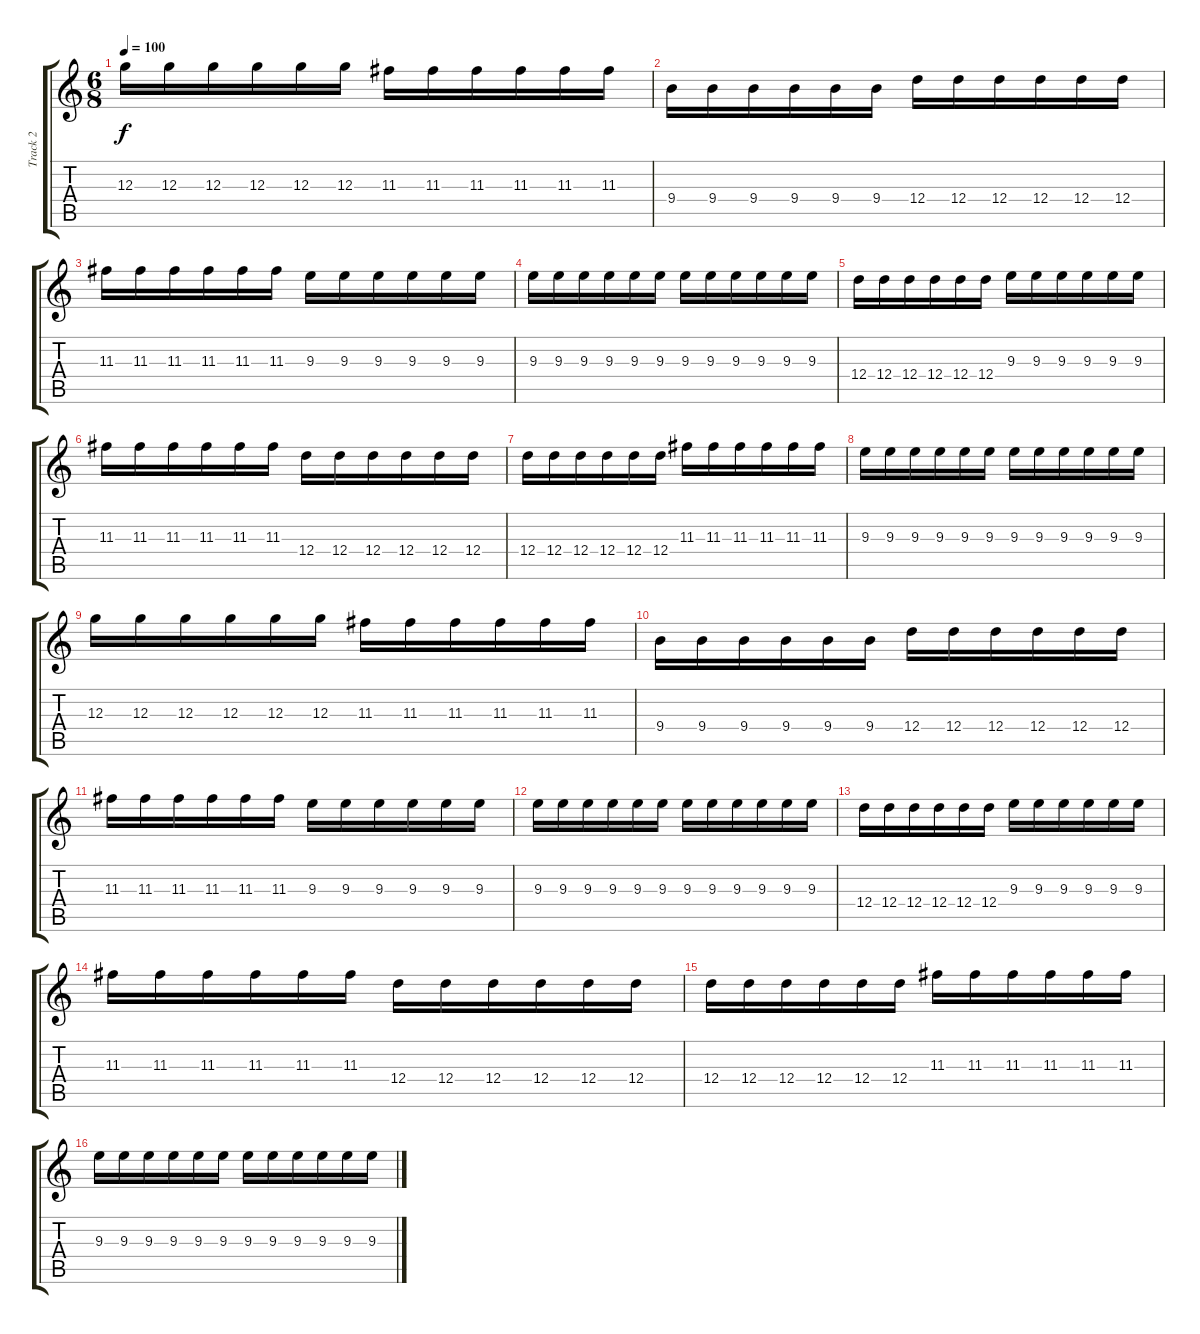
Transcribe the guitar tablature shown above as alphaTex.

\track ("Track 2" "Track 2") {instrument overdrivenguitar}
\staff {score tabs}
\tuning (E4 B3 G3 D3 A2 E2) {hide}
\ts (6 8)
\tempo 100
\clef g2
\ks c
12.3.16{dy f} 12.3.16 12.3.16 12.3.16 12.3.16 12.3.16 11.3.16 11.3.16 11.3.16 11.3.16 11.3.16 11.3.16 |
9.4.16 9.4.16 9.4.16 9.4.16 9.4.16 9.4.16 12.4.16 12.4.16 12.4.16 12.4.16 12.4.16 12.4.16 |
11.3.16 11.3.16 11.3.16 11.3.16 11.3.16 11.3.16 9.3.16 9.3.16 9.3.16 9.3.16 9.3.16 9.3.16 |
9.3.16 9.3.16 9.3.16 9.3.16 9.3.16 9.3.16 9.3.16 9.3.16 9.3.16 9.3.16 9.3.16 9.3.16 |
12.4.16 12.4.16 12.4.16 12.4.16 12.4.16 12.4.16 9.3.16 9.3.16 9.3.16 9.3.16 9.3.16 9.3.16 |
11.3.16 11.3.16 11.3.16 11.3.16 11.3.16 11.3.16 12.4.16 12.4.16 12.4.16 12.4.16 12.4.16 12.4.16 |
12.4.16 12.4.16 12.4.16 12.4.16 12.4.16 12.4.16 11.3.16 11.3.16 11.3.16 11.3.16 11.3.16 11.3.16 |
9.3.16 9.3.16 9.3.16 9.3.16 9.3.16 9.3.16 9.3.16 9.3.16 9.3.16 9.3.16 9.3.16 9.3.16 |
12.3.16 12.3.16 12.3.16 12.3.16 12.3.16 12.3.16 11.3.16 11.3.16 11.3.16 11.3.16 11.3.16 11.3.16 |
9.4.16 9.4.16 9.4.16 9.4.16 9.4.16 9.4.16 12.4.16 12.4.16 12.4.16 12.4.16 12.4.16 12.4.16 |
11.3.16 11.3.16 11.3.16 11.3.16 11.3.16 11.3.16 9.3.16 9.3.16 9.3.16 9.3.16 9.3.16 9.3.16 |
9.3.16 9.3.16 9.3.16 9.3.16 9.3.16 9.3.16 9.3.16 9.3.16 9.3.16 9.3.16 9.3.16 9.3.16 |
12.4.16 12.4.16 12.4.16 12.4.16 12.4.16 12.4.16 9.3.16 9.3.16 9.3.16 9.3.16 9.3.16 9.3.16 |
11.3.16 11.3.16 11.3.16 11.3.16 11.3.16 11.3.16 12.4.16 12.4.16 12.4.16 12.4.16 12.4.16 12.4.16 |
12.4.16 12.4.16 12.4.16 12.4.16 12.4.16 12.4.16 11.3.16 11.3.16 11.3.16 11.3.16 11.3.16 11.3.16 |
9.3.16 9.3.16 9.3.16 9.3.16 9.3.16 9.3.16 9.3.16 9.3.16 9.3.16 9.3.16 9.3.16 9.3.16
